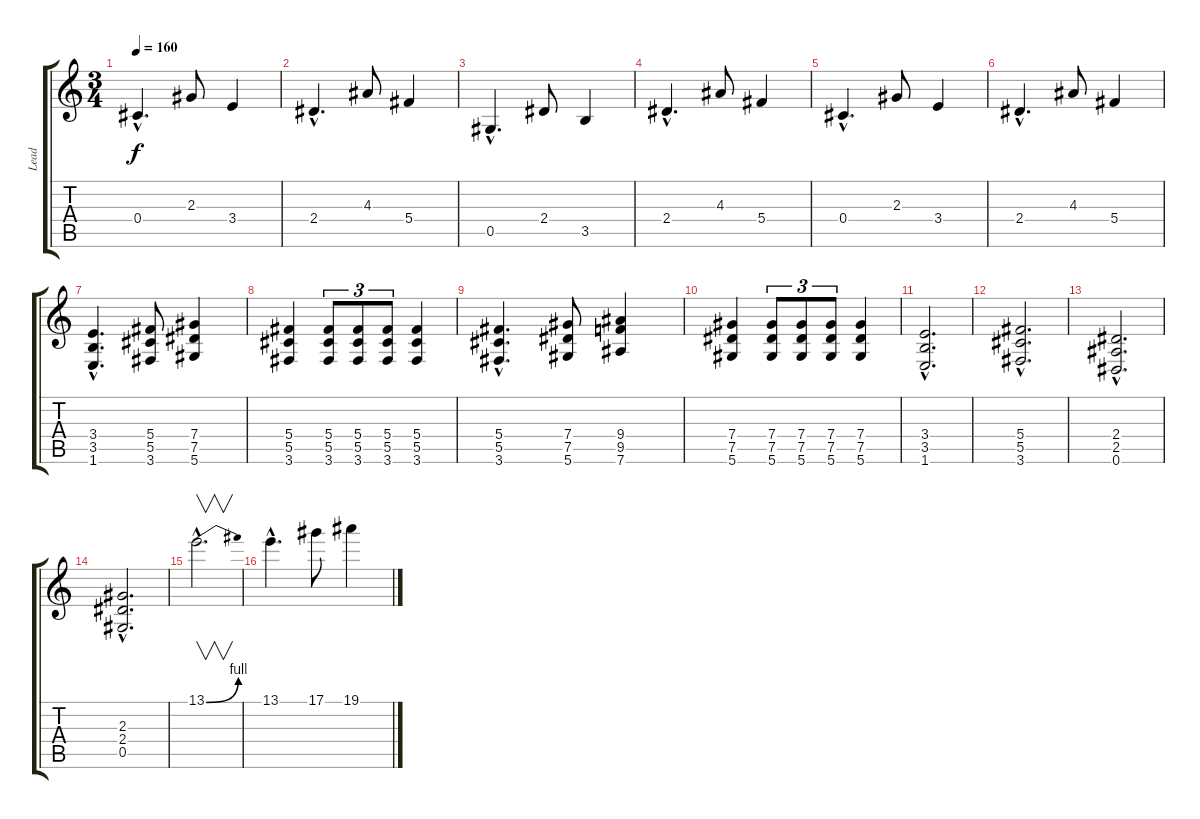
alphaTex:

\track ("Lead" "Lead") {instrument distortionguitar}
\staff {score tabs}
\tuning (Eb4 Bb3 Gb3 Db3 Ab2 Eb2) {hide}
\ts (3 4)
\tempo 160
\clef g2
\ks c
0.4{hac}.4{d dy f} 2.3.8 3.4.4 |
2.4{hac}.4{d} 4.3.8 5.4.4 |
0.5{hac}.4{d} 2.4.8 3.5.4 |
2.4{hac}.4{d} 4.3.8 5.4.4 |
0.4{hac}.4{d} 2.3.8 3.4.4 |
2.4{hac}.4{d} 4.3.8 5.4.4 |
(3.4{hac} 3.5{hac} 1.6{hac}).4{d} (5.4 5.5 3.6).8 (7.4 7.5 5.6).4 |
(5.4 5.5 3.6).4 (5.4 5.5 3.6).8{tu (3 2)} (5.4 5.5 3.6).8{tu (3 2)} (5.4 5.5 3.6).8{tu (3 2)} (5.4 5.5 3.6).4 |
(5.4{hac} 5.5{hac} 3.6{hac}).4{d} (7.4 7.5 5.6).8 (9.4 9.5 7.6).4 |
(7.4 7.5 5.6).4 (7.4 7.5 5.6).8{tu (3 2)} (7.4 7.5 5.6).8{tu (3 2)} (7.4 7.5 5.6).8{tu (3 2)} (7.4 7.5 5.6).4 |
(3.4{hac} 3.5{hac} 1.6{hac}).2{d} |
(5.4{hac} 5.5{hac} 3.6{hac}).2{d} |
(2.4{hac} 2.5{hac} 0.6{hac}).2{d} |
(2.3{hac} 2.4{hac} 0.5{hac}).2{d} |
13.1{be (bend 0 0 60 4) hac}.2{v d} |
13.1{hac}.4{d} 17.1.8 19.1.4
